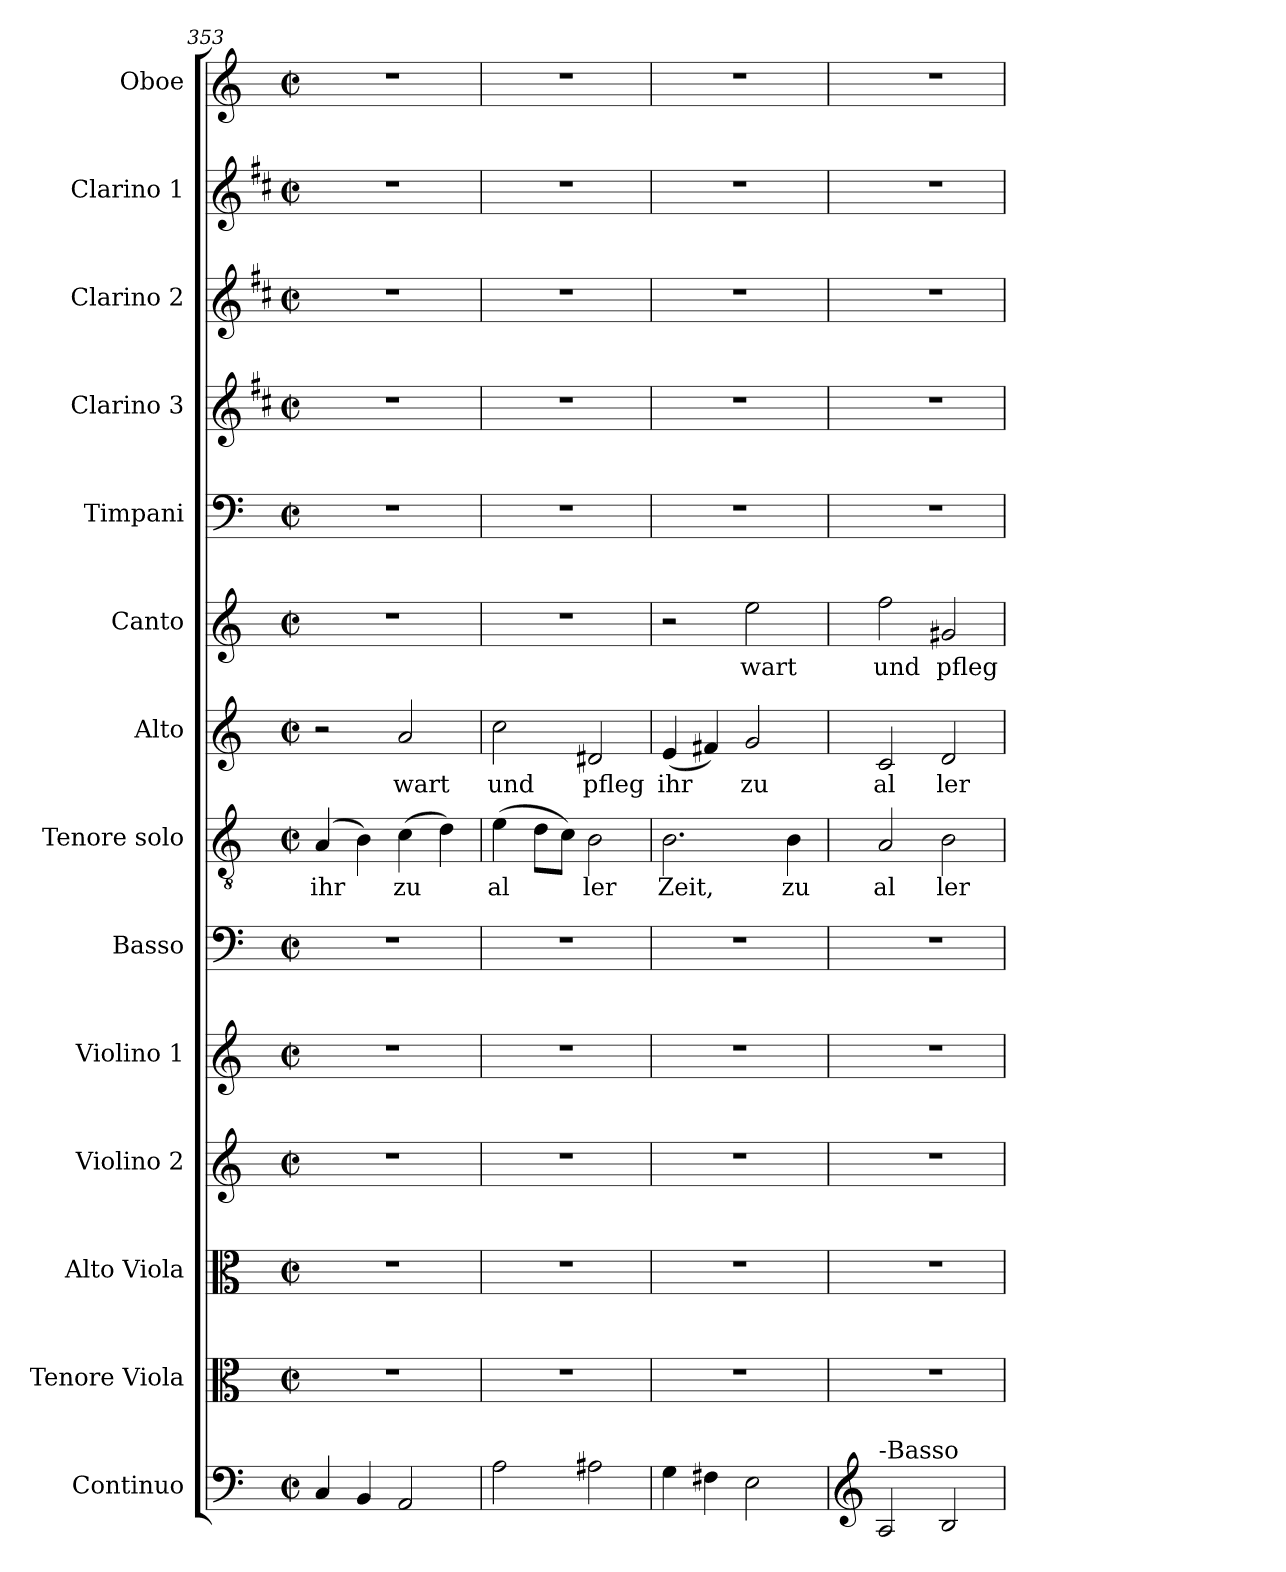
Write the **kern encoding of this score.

**kern	**kern	**kern	**kern	**kern	**kern	**kern	**text	**kern	**text	**kern	**text	**kern	**kern	**kern	**kern	**kern
*part14	*part13	*part12	*part11	*part10	*part9	*part8	*part8	*part7	*part7	*part6	*part6	*part5	*part4	*part3	*part2	*part1
*staff14	*staff13	*staff12	*staff11	*staff10	*staff9	*staff8	*staff8	*staff7	*staff7	*staff6	*staff6	*staff5	*staff4	*staff3	*staff2	*staff1
*I"Continuo	*I"Tenore Viola	*I"Alto Viola	*I"Violino 2	*I"Violino 1	*I"Basso	*I"Tenore solo	*	*I"Alto	*	*I"Canto	*	*I"Timpani	*I"Clarino 3	*I"Clarino 2	*I"Clarino 1	*I"Oboe
*I'Continuo	*I'Tenore Viola	*I'Alto Viola	*I'Violino 2	*I'Violino 1	*I'Basso	*I'Tenore	*	*I'Alto	*	*I'Canto	*	*I'Timpani	*I'Clarino 3	*I'Clarino 2	*I'Clarino 1	*I'Oboe
!!LO:PB:g=z
*clefF4	*clefC3	*clefC3	*clefG2	*clefG2	*clefF4	*clefGv2	*	*clefG2	*	*clefG2	*	*clefF4	*clefG2	*clefG2	*clefG2	*clefG2
*	*	*	*	*	*	*	*	*	*	*	*	*	*ITrd1c2	*ITrd1c2	*ITrd1c2	*
*k[]	*k[]	*k[]	*k[]	*k[]	*k[]	*k[]	*	*k[]	*	*k[]	*	*k[]	*k[]	*k[]	*k[]	*k[]
*C:	*C:	*C:	*C:	*C:	*C:	*C:	*	*C:	*	*C:	*	*C:	*C:	*C:	*C:	*C:
*M2/2	*M2/2	*M2/2	*M2/2	*M2/2	*M2/2	*M2/2	*	*M2/2	*	*M2/2	*	*M2/2	*M2/2	*M2/2	*M2/2	*M2/2
*met(c|)	*met(c|)	*met(c|)	*met(c|)	*met(c|)	*met(c|)	*met(c|)	*	*met(c|)	*	*met(c|)	*	*met(c|)	*met(c|)	*met(c|)	*met(c|)	*met(c|)
=353	=353	=353	=353	=353	=353	=353	=353	=353	=353	=353	=353	=353	=353	=353	=353	=353
!	!	!	!	!	!	!	!LO:LY:b	!	!	!	!	!	!	!	!	!
4C/	1r	1r	1r	1r	1r	(>4A/	ihr	2r	.	1r	.	1r	1r	1r	1r	1r
!	!	!	!	!	!	!	!LO:LY:b	!	!	!	!	!	!	!	!	!
4BB/	.	.	.	.	.	4B\)	.	.	.	.	.	.	.	.	.	.
!	!	!	!	!	!	!	!LO:LY:b	!	!LO:LY:b:cj	!	!	!	!	!	!	!
2AA/	.	.	.	.	.	(>4c\	zu	2a/	wart	.	.	.	.	.	.	.
!	!	!	!	!	!	!	!LO:LY:b	!	!	!	!	!	!	!	!	!
.	.	.	.	.	.	4d\)	.	.	.	.	.	.	.	.	.	.
=354	=354	=354	=354	=354	=354	=354	=354	=354	=354	=354	=354	=354	=354	=354	=354	=354
!	!	!	!	!	!	!	!LO:LY:b	!	!LO:LY:b:cj	!	!	!	!	!	!	!
2A\	1r	1r	1r	1r	1r	(>4e\	al	2cc\	und	1r	.	1r	1r	1r	1r	1r
!	!	!	!	!	!	!	!LO:LY:b	!	!	!	!	!	!	!	!	!
.	.	.	.	.	.	8d\L	.	.	.	.	.	.	.	.	.	.
!	!	!	!	!	!	!	!LO:LY:b	!	!	!	!	!	!	!	!	!
.	.	.	.	.	.	8c\J)	.	.	.	.	.	.	.	.	.	.
!	!	!	!	!	!	!	!LO:LY:b	!	!LO:LY:b:cj	!	!	!	!	!	!	!
2A#\	.	.	.	.	.	2B\	ler	2d#X/	pfleg	.	.	.	.	.	.	.
=355	=355	=355	=355	=355	=355	=355	=355	=355	=355	=355	=355	=355	=355	=355	=355	=355
!	!	!	!	!	!	!	!LO:LY:b	!	!LO:LY:b:cj	!	!	!	!	!	!	!
4G\	1r	1r	1r	1r	1r	2.B\	Zeit,	(<4e/	ihr	2r	.	1r	1r	1r	1r	1r
!	!	!	!	!	!	!	!	!	!LO:LY:b:cj	!	!	!	!	!	!	!
4F#X\	.	.	.	.	.	.	.	4f#X/)	.	.	.	.	.	.	.	.
!	!	!	!	!	!	!	!	!	!LO:LY:b:cj	!	!LO:LY:b:cj	!	!	!	!	!
2E\	.	.	.	.	.	.	.	2g/	zu	2ee\	wart	.	.	.	.	.
!	!	!	!	!	!	!	!LO:LY:b	!	!	!	!	!	!	!	!	!
.	.	.	.	.	.	4B\	zu	.	.	.	.	.	.	.	.	.
=356	=356	=356	=356	=356	=356	=356	=356	=356	=356	=356	=356	=356	=356	=356	=356	=356
*clefG2	*	*	*	*	*	*	*	*	*	*	*	*	*	*	*	*
!LO:TX:a:t=-Basso	!	!	!	!	!	!	!	!	!	!	!	!	!	!	!	!
!	!	!	!	!	!	!	!LO:LY:b	!	!LO:LY:b:cj	!	!LO:LY:b:cj	!	!	!	!	!
2A/	1r	1r	1r	1r	1r	2A/	al	2c/	al	2ff\	und	1r	1r	1r	1r	1r
!	!	!	!	!	!	!	!LO:LY:b	!	!LO:LY:b:cj	!	!LO:LY:b:cj	!	!	!	!	!
2B/	.	.	.	.	.	2B\	ler	2d/	ler	2g#X/	pfleg	.	.	.	.	.
=	=	=	=	=	=	=	=	=	=	=	=	=	=	=	=	=
*-	*-	*-	*-	*-	*-	*-	*-	*-	*-	*-	*-	*-	*-	*-	*-	*-
